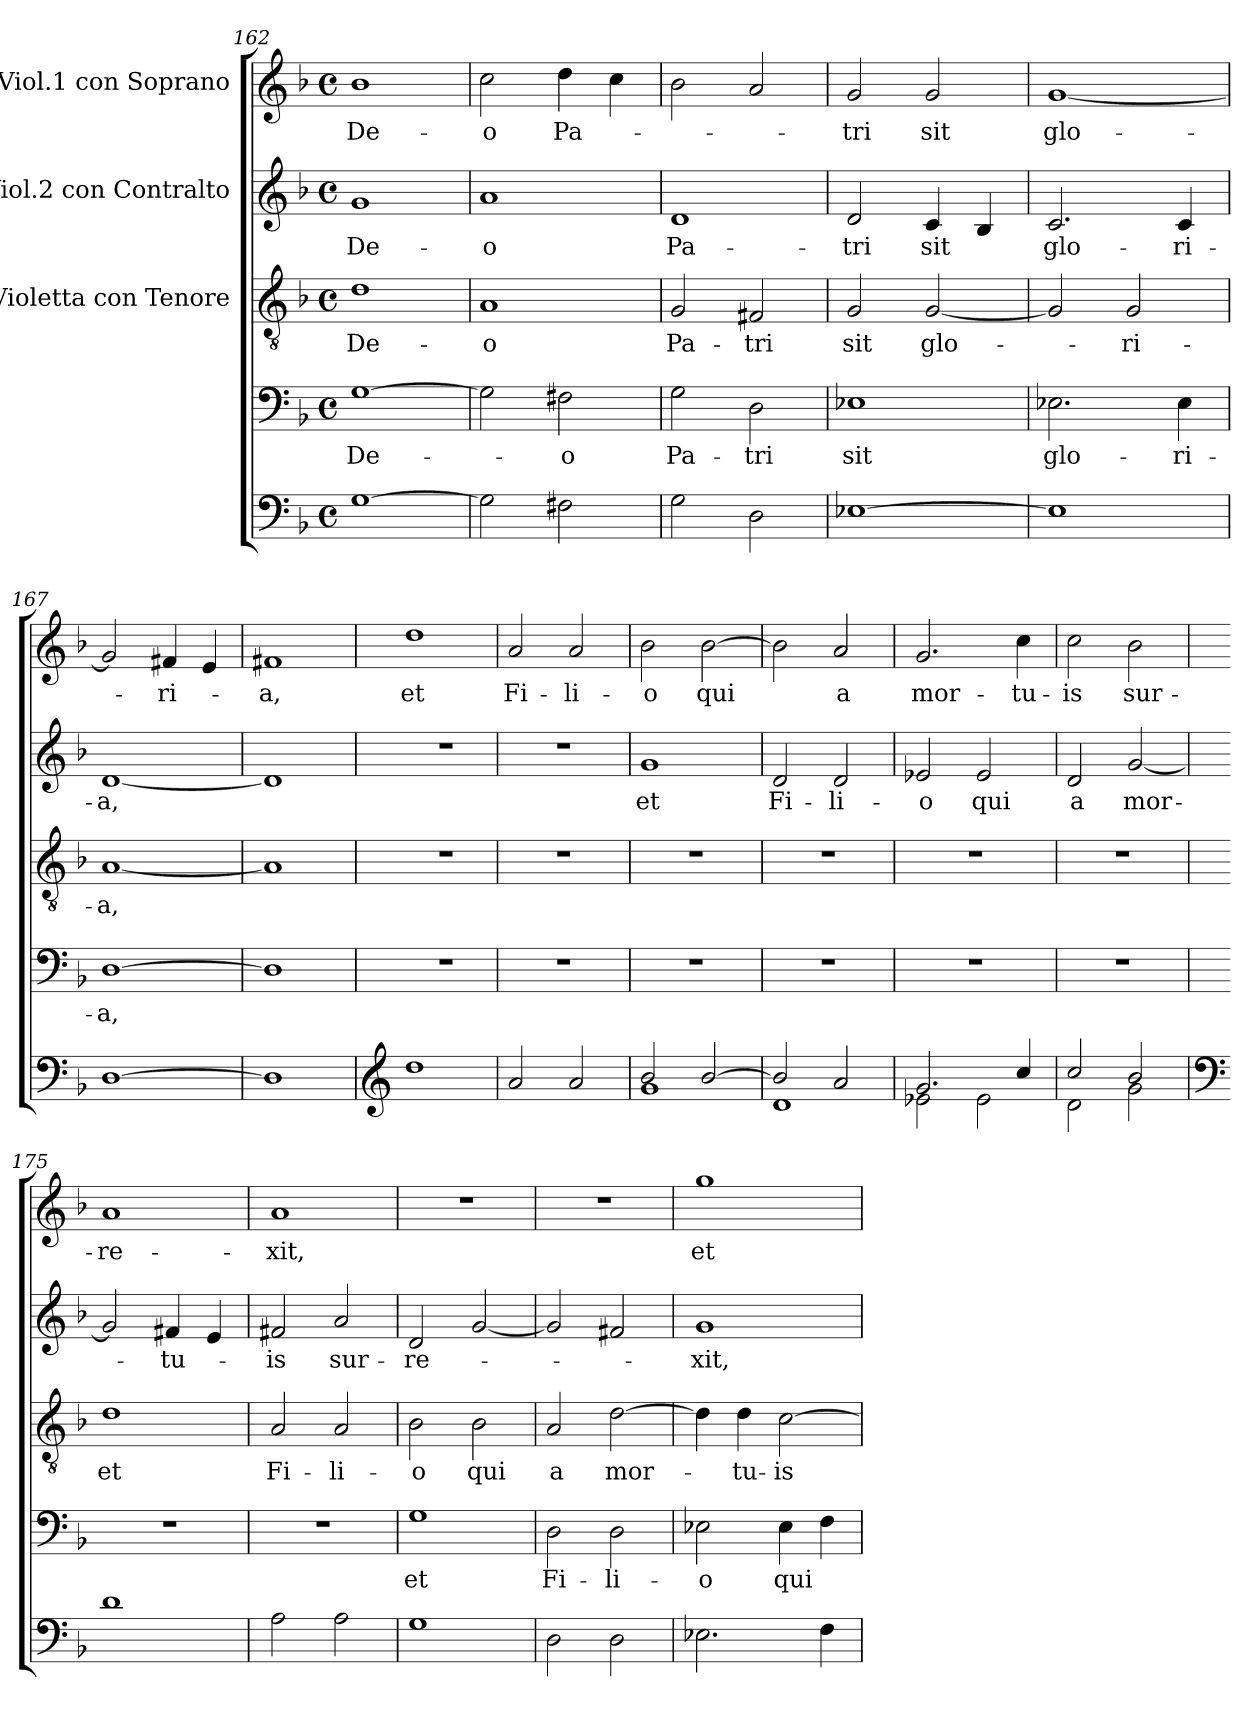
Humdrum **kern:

**kern	**kern	**text	**kern	**text	**kern	**text	**kern	**text
*part5	*part4	*part4	*part3	*part3	*part2	*part2	*part1	*part1
*staff5	*staff4	*staff4	*staff3	*staff3	*staff2	*staff2	*staff1	*staff1
*	*	*	*I"Violetta con Tenore	*	*I"Viol.2 con Contralto	*	*I"Viol.1 con Soprano	*
*clefF4	*clefF4	*	*clefGv2	*	*clefG2	*	*clefG2	*
*k[b-]	*k[b-]	*	*k[b-]	*	*k[b-]	*	*k[b-]	*
*F:	*F:	*	*F:	*	*F:	*	*F:	*
*M4/4	*M4/4	*	*M4/4	*	*M4/4	*	*M4/4	*
*met(c)	*met(c)	*	*met(c)	*	*met(c)	*	*met(c)	*
=162	=162	=162	=162	=162	=162	=162	=162	=162
!	!	!LO:LY:b	!	!LO:LY:b	!	!LO:LY:b	!	!LO:LY:b
[1G	[1G	De-	1d	De-	1g	De-	1b-	De-
=163	=163	=163	=163	=163	=163	=163	=163	=163
!	!	!	!	!LO:LY:b	!	!LO:LY:b	!	!LO:LY:b
2G\]	2G\]	.	1A	-o	1a	-o	2cc\	-o
!	!	!LO:LY:b	!	!	!	!	!	!LO:LY:b
2F#X\	2F#X\	-o	.	.	.	.	4dd\	Pa-
.	.	.	.	.	.	.	4cc\	.
=164	=164	=164	=164	=164	=164	=164	=164	=164
!	!	!LO:LY:b	!	!LO:LY:b	!	!LO:LY:b	!	!
2G\	2G\	Pa-	2G/	Pa-	1d	Pa-	2b-\	.
!	!	!LO:LY:b	!	!LO:LY:b	!	!	!	!
2D\	2D\	-tri	2F#X/	-tri	.	.	2a/	.
=165	=165	=165	=165	=165	=165	=165	=165	=165
!	!	!LO:LY:b	!	!LO:LY:b	!	!LO:LY:b	!	!LO:LY:b
[1E-X	1E-X	sit	2G/	sit	2d/	-tri	2g/	-tri
!	!	!	!	!LO:LY:b	!	!LO:LY:b	!	!LO:LY:b
.	.	.	[2G/	glo-	4c/	sit	2g/	sit
.	.	.	.	.	4B-/	.	.	.
=166	=166	=166	=166	=166	=166	=166	=166	=166
!	!	!LO:LY:b	!	!	!	!LO:LY:b	!	!LO:LY:b
1E-]	2.E-X\	glo-	2G/]	.	2.c/	glo-	[1g	glo-
!	!	!	!	!LO:LY:b	!	!	!	!
.	.	.	2G/	-ri-	.	.	.	.
!	!	!LO:LY:b	!	!	!	!LO:LY:b	!	!
.	4E-\	-ri-	.	.	4c/	-ri-	.	.
!!LO:LB:g=z
=167	=167	=167	=167	=167	=167	=167	=167	=167
!	!	!LO:LY:b	!	!LO:LY:b	!	!LO:LY:b	!	!
[1D	[1D	-a,	[1A	-a,	[1d	-a,	2g/]	.
!	!	!	!	!	!	!	!	!LO:LY:b
.	.	.	.	.	.	.	4f#X/	-ri-
.	.	.	.	.	.	.	4e/	.
=168	=168	=168	=168	=168	=168	=168	=168	=168
!	!	!	!	!	!	!	!	!LO:LY:b
1D]	1D]	.	1A]	.	1d]	.	1f#X	-a,
=169	=169	=169	=169	=169	=169	=169	=169	=169
*clefG2	*	*	*	*	*	*	*	*
!	!	!	!	!	!	!	!	!LO:LY:b
1dd	1r	.	1r	.	1r	.	1dd	et
=170	=170	=170	=170	=170	=170	=170	=170	=170
!	!	!	!	!	!	!	!	!LO:LY:b
2a/	1r	.	1r	.	1r	.	2a/	Fi-
!	!	!	!	!	!	!	!	!LO:LY:b
2a/	.	.	.	.	.	.	2a/	-li-
=171	=171	=171	=171	=171	=171	=171	=171	=171
*^	*	*	*	*	*	*	*	*
!	!	!	!	!	!	!	!LO:LY:b	!	!LO:LY:b
2b-/	1g	1r	.	1r	.	1g	et	2b-\	-o
!	!	!	!	!	!	!	!	!	!LO:LY:b
[>2b-/	.	.	.	.	.	.	.	[2b-\	qui
=172	=172	=172	=172	=172	=172	=172	=172	=172	=172
!	!	!	!	!	!	!	!LO:LY:b	!	!
2b-/]	1d	1r	.	1r	.	2d/	Fi-	2b-\]	.
!	!	!	!	!	!	!	!LO:LY:b	!	!LO:LY:b
2a/	.	.	.	.	.	2d/	-li-	2a/	a
=173	=173	=173	=173	=173	=173	=173	=173	=173	=173
!	!	!	!	!	!	!	!LO:LY:b	!	!LO:LY:b
2.g/	2e-X\	1r	.	1r	.	2e-X/	-o	2.g/	mor-
!	!	!	!	!	!	!	!LO:LY:b	!	!
.	2e-\	.	.	.	.	2e-/	qui	.	.
!	!	!	!	!	!	!	!	!	!LO:LY:b
4cc/	.	.	.	.	.	.	.	4cc\	-tu-
=174	=174	=174	=174	=174	=174	=174	=174	=174	=174
!	!	!	!	!	!	!	!LO:LY:b	!	!LO:LY:b
2cc/	2d\	1r	.	1r	.	2d/	a	2cc\	-is
!	!	!	!	!	!	!	!LO:LY:b	!	!LO:LY:b
2b-/	2g\	.	.	.	.	[2g/	mor-	2b-\	sur-
*v	*v	*	*	*	*	*	*	*	*
!!LO:LB:g=z
=175	=175	=175	=175	=175	=175	=175	=175	=175
*clefF4	*	*	*	*	*	*	*	*
*^	*	*	*	*	*	*	*	*
!	!	!	!	!	!LO:LY:b	!	!	!	!LO:LY:b
*v	*v	*	*	*	*	*	*	*	*
1d	1r	.	1d	et	2g/]	.	1a	-re-
!	!	!	!	!	!	!LO:LY:b	!	!
.	.	.	.	.	4f#X/	-tu-	.	.
.	.	.	.	.	4e/	.	.	.
=176	=176	=176	=176	=176	=176	=176	=176	=176
!	!	!	!	!LO:LY:b	!	!LO:LY:b	!	!LO:LY:b
2A\	1r	.	2A/	Fi-	2f#X/	-is	1a	-xit,
!	!	!	!	!LO:LY:b	!	!LO:LY:b	!	!
2A\	.	.	2A/	-li-	2a/	sur-	.	.
=177	=177	=177	=177	=177	=177	=177	=177	=177
!	!	!LO:LY:b	!	!LO:LY:b	!	!LO:LY:b	!	!
1G	1G	et	2B-\	-o	2d/	-re-	1r	.
!	!	!	!	!LO:LY:b	!	!	!	!
.	.	.	2B-\	qui	[2g/	.	.	.
=178	=178	=178	=178	=178	=178	=178	=178	=178
!	!	!LO:LY:b	!	!LO:LY:b	!	!	!	!
2D\	2D\	Fi-	2A/	a	2g/]	.	1r	.
!	!	!LO:LY:b	!	!LO:LY:b	!	!	!	!
2D\	2D\	-li-	[2d\	mor-	2f#X/	.	.	.
=179	=179	=179	=179	=179	=179	=179	=179	=179
!	!	!LO:LY:b	!	!	!	!LO:LY:b	!	!LO:LY:b
2.E-X\	2E-X\	-o	4d\]	.	1g	-xit,	1gg	et
!	!	!	!	!LO:LY:b	!	!	!	!
.	.	.	4d\	-tu-	.	.	.	.
!	!	!LO:LY:b	!	!LO:LY:b	!	!	!	!
.	4E-\	qui	[2c\	-is	.	.	.	.
4F\	4F\	.	.	.	.	.	.	.
=	=	=	=	=	=	=	=	=
*-	*-	*-	*-	*-	*-	*-	*-	*-
